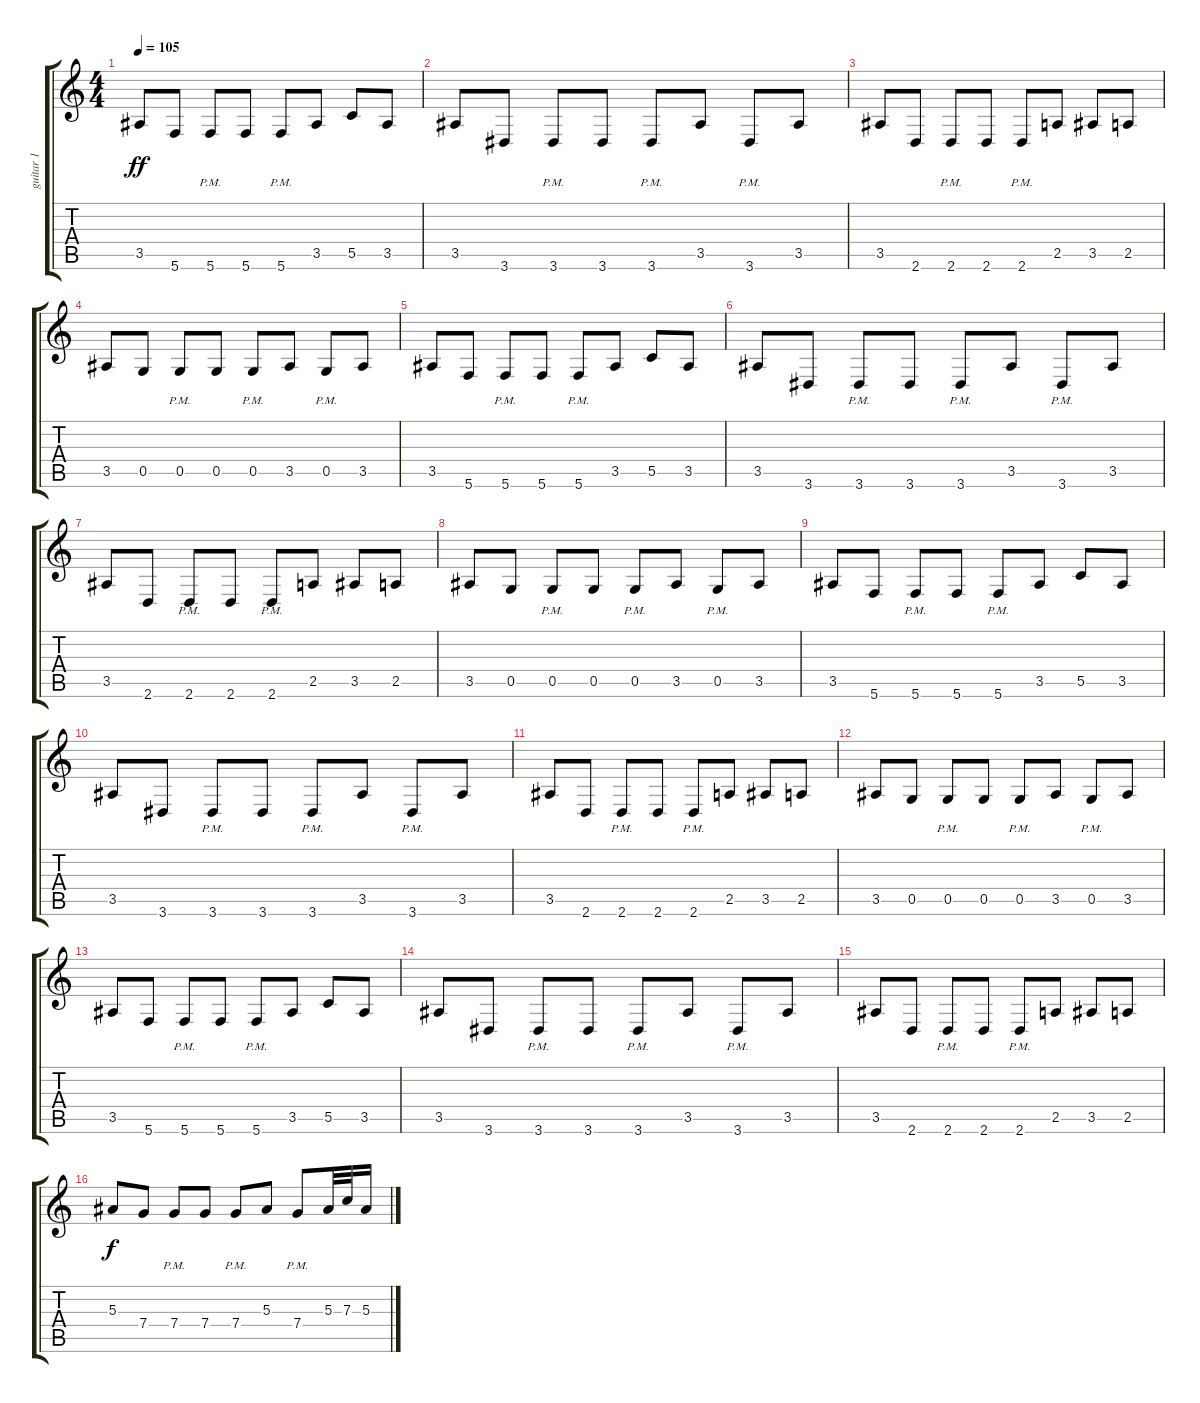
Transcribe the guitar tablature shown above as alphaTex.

\track ("guitar 1" "guitar 1") {instrument distortionguitar}
\staff {score tabs}
\tuning (D4 A3 F3 C3 G2 C2) {hide}
\ts (4 4)
\tempo 105
\clef g2
\ks c
3.5.8{dy ff} 5.6.8 5.6{pm}.8 5.6.8 5.6{pm}.8 3.5.8 5.5.8 3.5.8 |
3.5.8 3.6.8 3.6{pm}.8 3.6.8 3.6{pm}.8 3.5.8 3.6{pm}.8 3.5.8 |
3.5.8 2.6.8 2.6{pm}.8 2.6.8 2.6{pm}.8 2.5.8 3.5.8 2.5.8 |
3.5.8 0.5.8 0.5{pm}.8 0.5.8 0.5{pm}.8 3.5.8 0.5{pm}.8 3.5.8 |
3.5.8 5.6.8 5.6{pm}.8 5.6.8 5.6{pm}.8 3.5.8 5.5.8 3.5.8 |
3.5.8 3.6.8 3.6{pm}.8 3.6.8 3.6{pm}.8 3.5.8 3.6{pm}.8 3.5.8 |
3.5.8 2.6.8 2.6{pm}.8 2.6.8 2.6{pm}.8 2.5.8 3.5.8 2.5.8 |
3.5.8 0.5.8 0.5{pm}.8 0.5.8 0.5{pm}.8 3.5.8 0.5{pm}.8 3.5.8 |
3.5.8 5.6.8 5.6{pm}.8 5.6.8 5.6{pm}.8 3.5.8 5.5.8 3.5.8 |
3.5.8 3.6.8 3.6{pm}.8 3.6.8 3.6{pm}.8 3.5.8 3.6{pm}.8 3.5.8 |
3.5.8 2.6.8 2.6{pm}.8 2.6.8 2.6{pm}.8 2.5.8 3.5.8 2.5.8 |
3.5.8 0.5.8 0.5{pm}.8 0.5.8 0.5{pm}.8 3.5.8 0.5{pm}.8 3.5.8 |
3.5.8 5.6.8 5.6{pm}.8 5.6.8 5.6{pm}.8 3.5.8 5.5.8 3.5.8 |
3.5.8 3.6.8 3.6{pm}.8 3.6.8 3.6{pm}.8 3.5.8 3.6{pm}.8 3.5.8 |
3.5.8 2.6.8 2.6{pm}.8 2.6.8 2.6{pm}.8 2.5.8 3.5.8 2.5.8 |
5.3.8{dy f} 7.4.8 7.4{pm}.8 7.4.8 7.4{pm}.8 5.3.8 7.4{pm}.8 5.3.32 7.3.32 5.3.16
